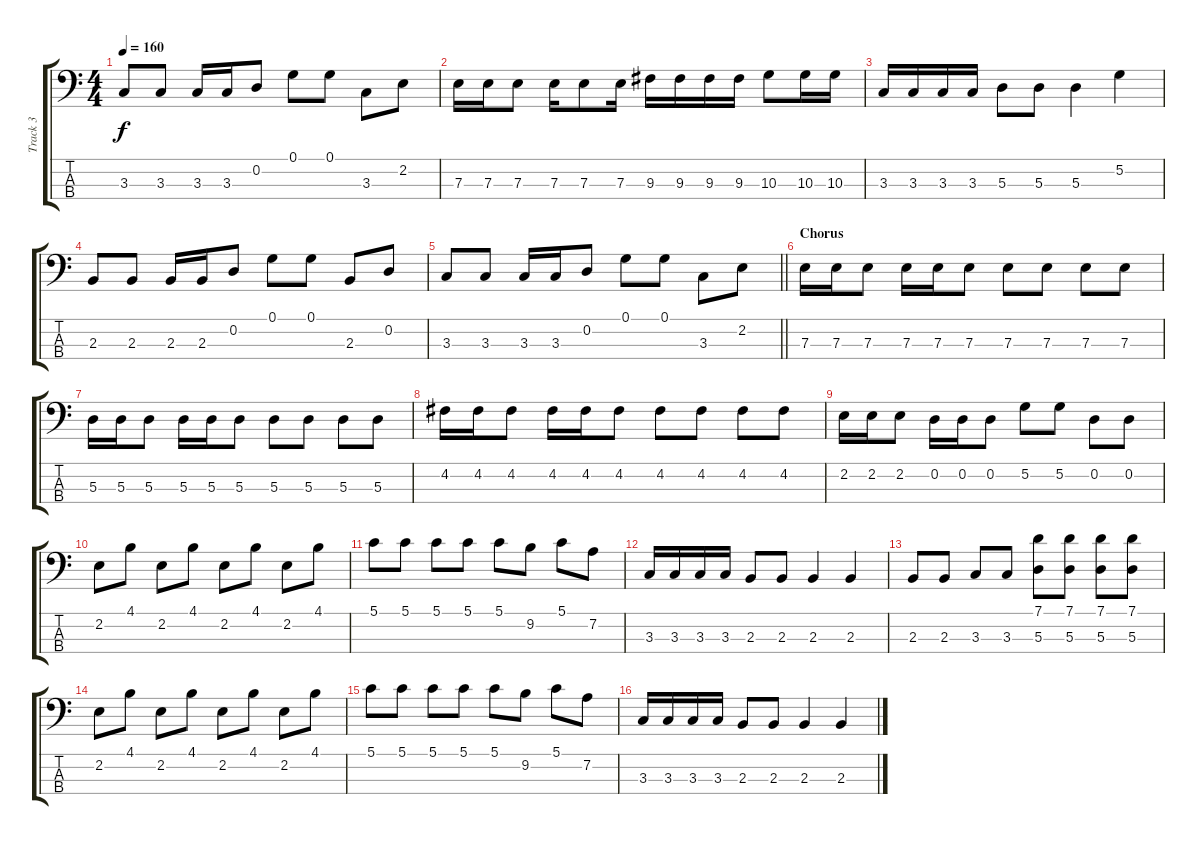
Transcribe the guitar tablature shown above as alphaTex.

\track ("Track 3" "Track 3") {instrument electricbasspick}
\staff {score tabs}
\tuning (G2 D2 A1 E1) {hide}
\ts (4 4)
\tempo 160
\clef f4
\ks c
3.3.8{dy f} 3.3.8 3.3.16 3.3.16 0.2.8 0.1.8 0.1.8 3.3.8 2.2.8 |
7.3.16 7.3.16 7.3.8 7.3.16 7.3.8 7.3.16 9.3.16 9.3.16 9.3.16 9.3.16 10.3.8 10.3.16 10.3.16 |
3.3.16 3.3.16 3.3.16 3.3.16 5.3.8 5.3.8 5.3.4 5.2.4 |
2.3.8 2.3.8 2.3.16 2.3.16 0.2.8 0.1.8 0.1.8 2.3.8 0.2.8 |
\barLineRight lightlight
3.3.8 3.3.8 3.3.16 3.3.16 0.2.8 0.1.8 0.1.8 3.3.8 2.2.8 |
\section ("" "Chorus")
7.3.16 7.3.16 7.3.8 7.3.16 7.3.16 7.3.8 7.3.8 7.3.8 7.3.8 7.3.8 |
5.3.16 5.3.16 5.3.8 5.3.16 5.3.16 5.3.8 5.3.8 5.3.8 5.3.8 5.3.8 |
4.2.16 4.2.16 4.2.8 4.2.16 4.2.16 4.2.8 4.2.8 4.2.8 4.2.8 4.2.8 |
2.2.16 2.2.16 2.2.8 0.2.16 0.2.16 0.2.8 5.2.8 5.2.8 0.2.8 0.2.8 |
2.2.8 4.1.8 2.2.8 4.1.8 2.2.8 4.1.8 2.2.8 4.1.8 |
5.1.8 5.1.8 5.1.8 5.1.8 5.1.8 9.2.8 5.1.8 7.2.8 |
3.3.16 3.3.16 3.3.16 3.3.16 2.3.8 2.3.8 2.3.4 2.3.4 |
2.3.8 2.3.8 3.3.8 3.3.8 (7.1 5.3).8 (7.1 5.3).8 (7.1 5.3).8 (7.1 5.3).8 |
2.2.8 4.1.8 2.2.8 4.1.8 2.2.8 4.1.8 2.2.8 4.1.8 |
5.1.8 5.1.8 5.1.8 5.1.8 5.1.8 9.2.8 5.1.8 7.2.8 |
3.3.16 3.3.16 3.3.16 3.3.16 2.3.8 2.3.8 2.3.4 2.3.4
